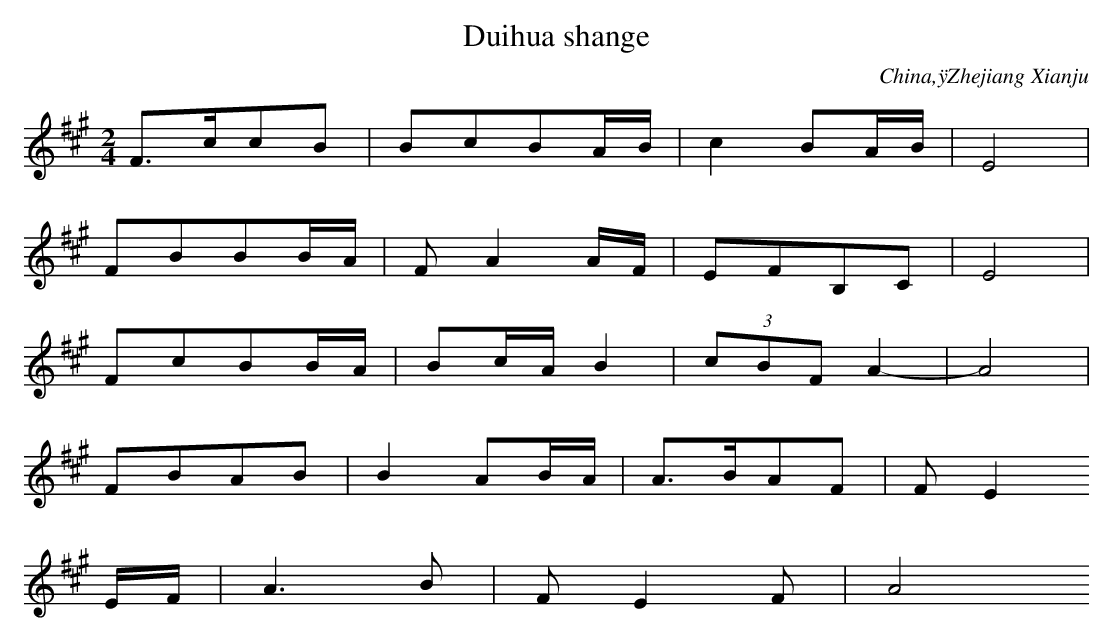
X:1
T: Duihua shange
O: China,ÿZhejiang Xianju
M: 2/4
L: 1/16
K: A
F3cc2B2 | B2c2B2AB | c4B2AB | E8 |
F2B2B2BA | F2A4AF | E2F2B,2C2 | E8 |
F2c2B2BA | B2cAB4 | (3c2B2F2A4- | A8 |
F2B2A2B2 | B4A2BA | A3BA2F2 | F2E4
EF | A6B2 | F2E4F2 | A8
